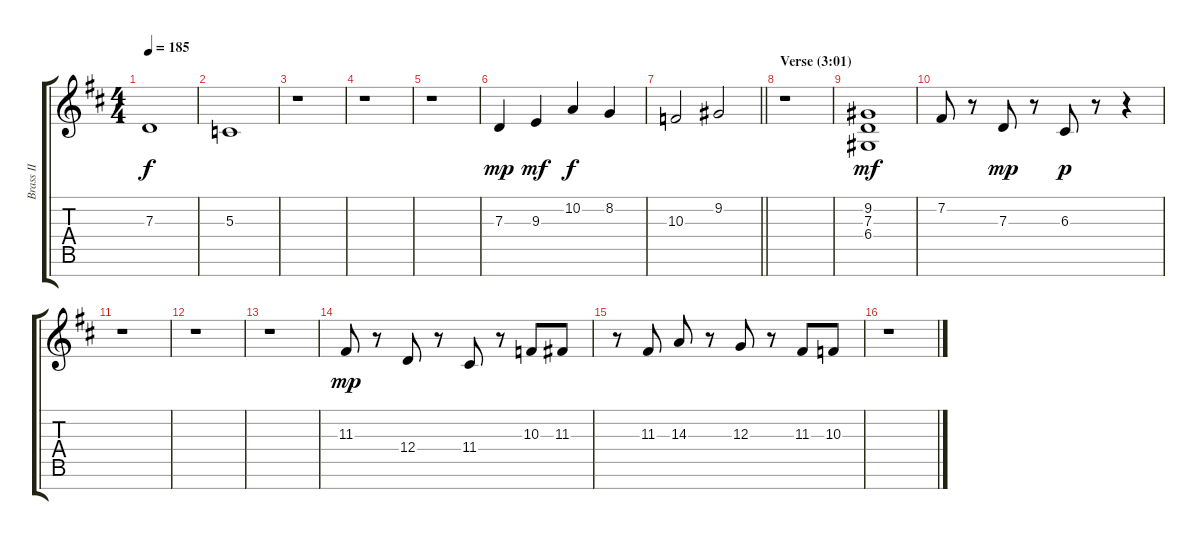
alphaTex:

\track ("Brass II" "Brass II") {instrument frenchhorn}
\staff {score tabs}
\tuning (E4 B3 G3 D3 A2 E2 B1) {hide}
\ts (4 4)
\tempo 185
\clef g2
\ks bminor
7.3{t}.1{dy f volume 0} |
5.3.1 |
r.1 |
r.1 |
r.1 |
7.3.4{dy mp volume 11 balance 6} 9.3.4{dy mf} 10.2.4{dy f} 8.2.4 |
\barLineRight lightlight
10.3.2 9.2.2 |
\section ("" "Verse (3:01)")
r.1{volume 4} |
(9.2 7.3 6.4).1{dy mf volume 7} |
7.2.8{instrument brasssection} r.8 7.3.8{dy mp} r.8 6.3.8{dy p} r.8 r.4 |
r.1 |
r.1 |
r.1 |
11.3.8{dy mp} r.8 12.4.8 r.8 11.4.8 r.8 10.3.8 11.3.8 |
r.8 11.3.8 14.3.8 r.8 12.3.8 r.8 11.3.8 10.3.8 |
r.1
